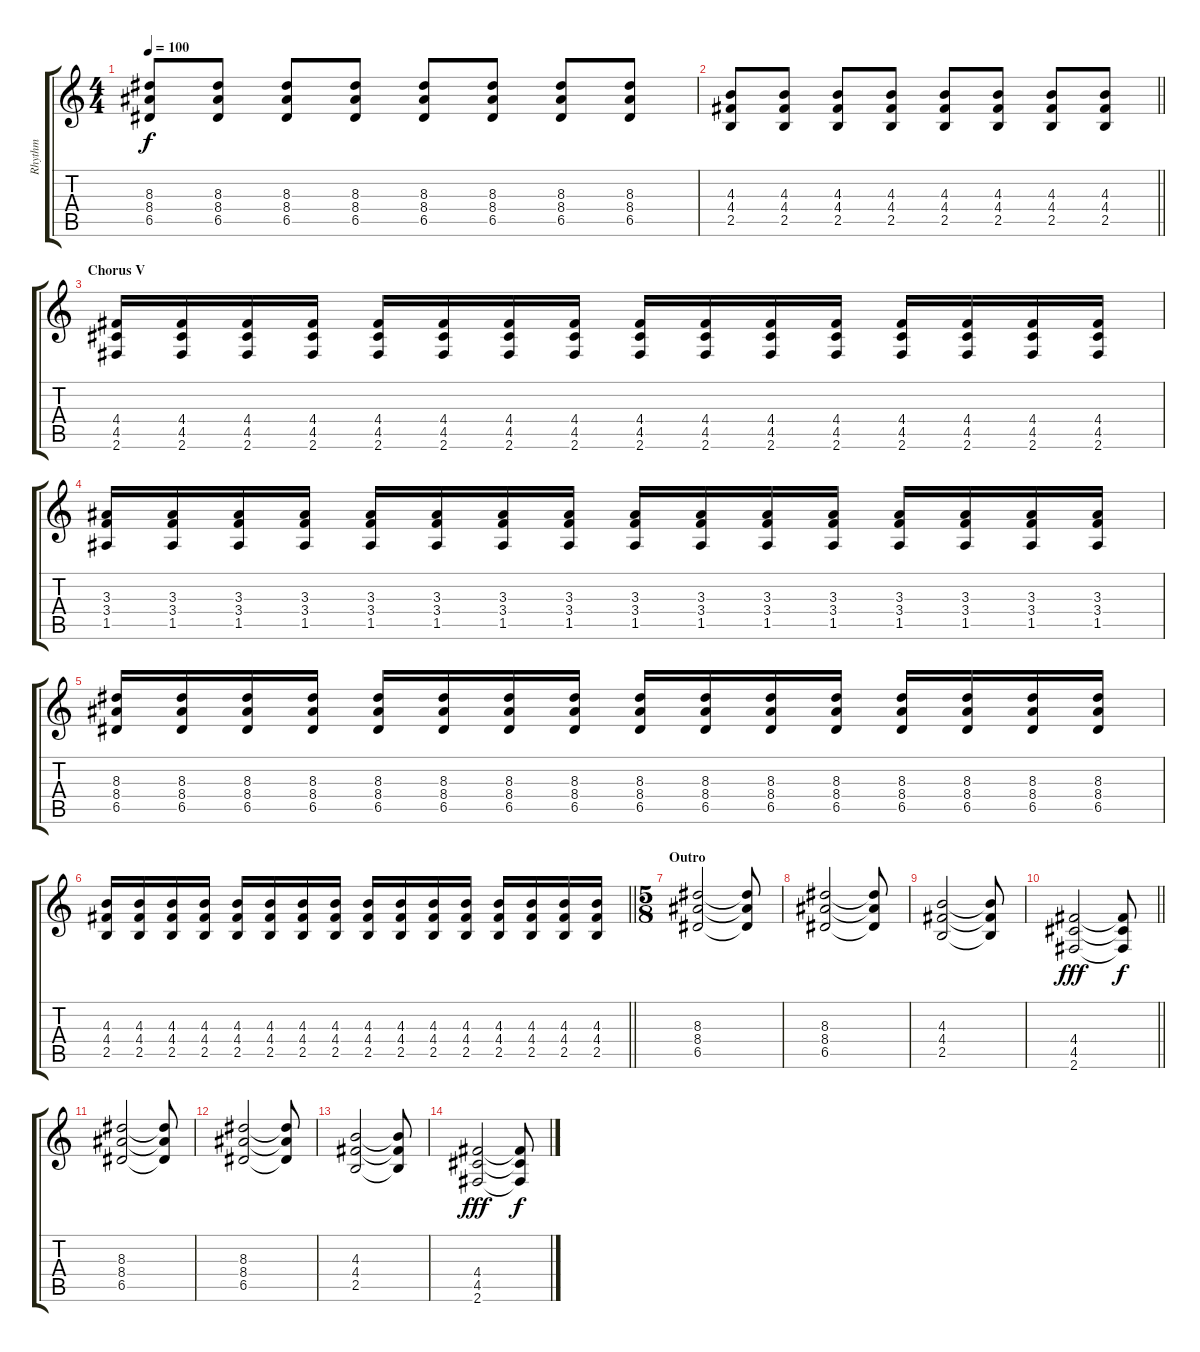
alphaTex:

\track ("Rhythm" "Rhythm") {instrument overdrivenguitar}
\staff {score tabs}
\tuning (E4 B3 G3 D3 A2 E2) {hide}
\ts (4 4)
\tempo 100
\clef g2
\ks c
(8.3 8.4 6.5).8{dy f} (8.3 8.4 6.5).8 (8.3 8.4 6.5).8 (8.3 8.4 6.5).8 (8.3 8.4 6.5).8 (8.3 8.4 6.5).8 (8.3 8.4 6.5).8 (8.3 8.4 6.5).8 |
\barLineRight lightlight
(4.3 4.4 2.5).8 (4.3 4.4 2.5).8 (4.3 4.4 2.5).8 (4.3 4.4 2.5).8 (4.3 4.4 2.5).8 (4.3 4.4 2.5).8 (4.3 4.4 2.5).8 (4.3 4.4 2.5).8 |
\section ("" "Chorus V")
(4.4 4.5 2.6).16 (4.4 4.5 2.6).16 (4.4 4.5 2.6).16 (4.4 4.5 2.6).16 (4.4 4.5 2.6).16 (4.4 4.5 2.6).16 (4.4 4.5 2.6).16 (4.4 4.5 2.6).16 (4.4 4.5 2.6).16 (4.4 4.5 2.6).16 (4.4 4.5 2.6).16 (4.4 4.5 2.6).16 (4.4 4.5 2.6).16 (4.4 4.5 2.6).16 (4.4 4.5 2.6).16 (4.4 4.5 2.6).16 |
(3.3 3.4 1.5).16 (3.3 3.4 1.5).16 (3.3 3.4 1.5).16 (3.3 3.4 1.5).16 (3.3 3.4 1.5).16 (3.3 3.4 1.5).16 (3.3 3.4 1.5).16 (3.3 3.4 1.5).16 (3.3 3.4 1.5).16 (3.3 3.4 1.5).16 (3.3 3.4 1.5).16 (3.3 3.4 1.5).16 (3.3 3.4 1.5).16 (3.3 3.4 1.5).16 (3.3 3.4 1.5).16 (3.3 3.4 1.5).16 |
(8.3 8.4 6.5).16 (8.3 8.4 6.5).16 (8.3 8.4 6.5).16 (8.3 8.4 6.5).16 (8.3 8.4 6.5).16 (8.3 8.4 6.5).16 (8.3 8.4 6.5).16 (8.3 8.4 6.5).16 (8.3 8.4 6.5).16 (8.3 8.4 6.5).16 (8.3 8.4 6.5).16 (8.3 8.4 6.5).16 (8.3 8.4 6.5).16 (8.3 8.4 6.5).16 (8.3 8.4 6.5).16 (8.3 8.4 6.5).16 |
\barLineRight lightlight
(4.3 4.4 2.5).16 (4.3 4.4 2.5).16 (4.3 4.4 2.5).16 (4.3 4.4 2.5).16 (4.3 4.4 2.5).16 (4.3 4.4 2.5).16 (4.3 4.4 2.5).16 (4.3 4.4 2.5).16 (4.3 4.4 2.5).16 (4.3 4.4 2.5).16 (4.3 4.4 2.5).16 (4.3 4.4 2.5).16 (4.3 4.4 2.5).16 (4.3 4.4 2.5).16 (4.3 4.4 2.5).16 (4.3 4.4 2.5).16 |
\ts (5 8)
\section ("" "Outro")
(8.3 8.4 6.5).2 (8.3{t} 8.4{t} 6.5{t}).8 |
(8.3 8.4 6.5).2 (8.3{t} 8.4{t} 6.5{t}).8 |
(4.3 4.4 2.5).2 (4.3{t} 4.4{t} 2.5{t}).8 |
\barLineRight lightlight
(4.4 4.5 2.6).2{dy fff} (4.4{t} 4.5{t} 2.6{t}).8{dy f} |
(8.3 8.4 6.5).2 (8.3{t} 8.4{t} 6.5{t}).8 |
(8.3 8.4 6.5).2 (8.3{t} 8.4{t} 6.5{t}).8 |
(4.3 4.4 2.5).2 (4.3{t} 4.4{t} 2.5{t}).8 |
(4.4 4.5 2.6).2{dy fff} (4.4{t} 4.5{t} 2.6{t}).8{dy f}
